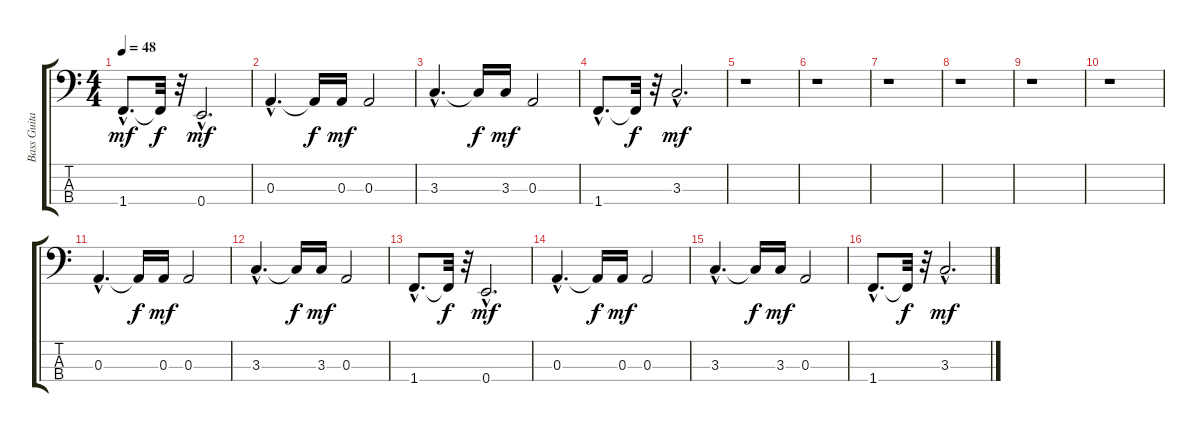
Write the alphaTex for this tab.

\track ("Bass Guitar" "Bass Guita") {instrument electricbasspick}
\staff {score tabs}
\tuning (G2 D2 A1 E1) {hide}
\ts (4 4)
\tempo 48
\clef f4
\ks c
1.4{hac}.8{d dy mf} 1.4{t}.32{dy f} r.32 0.4{hac}.2{d dy mf} |
0.3{hac}.4{d} 0.3{t}.16{dy f} 0.3.16{dy mf} 0.3.2 |
3.3{hac}.4{d} 3.3{t}.16{dy f} 3.3.16{dy mf} 0.3.2 |
1.4{hac}.8{d} 1.4{t}.32{dy f} r.32 3.3{hac}.2{d dy mf} |
r.1 |
r.1 |
r.1 |
r.1 |
r.1 |
r.1 |
0.3{hac}.4{d} 0.3{t}.16{dy f} 0.3.16{dy mf} 0.3.2 |
3.3{hac}.4{d} 3.3{t}.16{dy f} 3.3.16{dy mf} 0.3.2 |
1.4{hac}.8{d} 1.4{t}.32{dy f} r.32 0.4{hac}.2{d dy mf} |
0.3{hac}.4{d} 0.3{t}.16{dy f} 0.3.16{dy mf} 0.3.2 |
3.3{hac}.4{d} 3.3{t}.16{dy f} 3.3.16{dy mf} 0.3.2 |
1.4{hac}.8{d} 1.4{t}.32{dy f} r.32 3.3{hac}.2{d dy mf}
